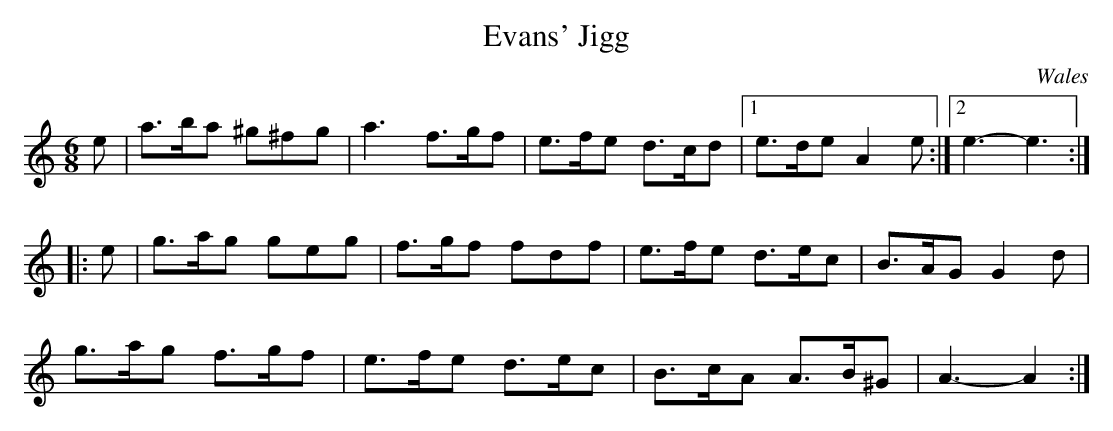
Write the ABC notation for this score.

X:1
T:Evans' Jigg
O:Wales
M:6/8
L:1/8
K:Am
e|a>ba ^g^fg|a3 f>gf|e>fe d>cd|1 e>de A2e:|2 e3 -e3:|!
|:e|g>ag geg|f>gf fdf|e>fe d>ec|B>AG G2d|!
g>ag f>gf|e>fe d>ec|B>cA A>B^G|A3 -A2:|!
